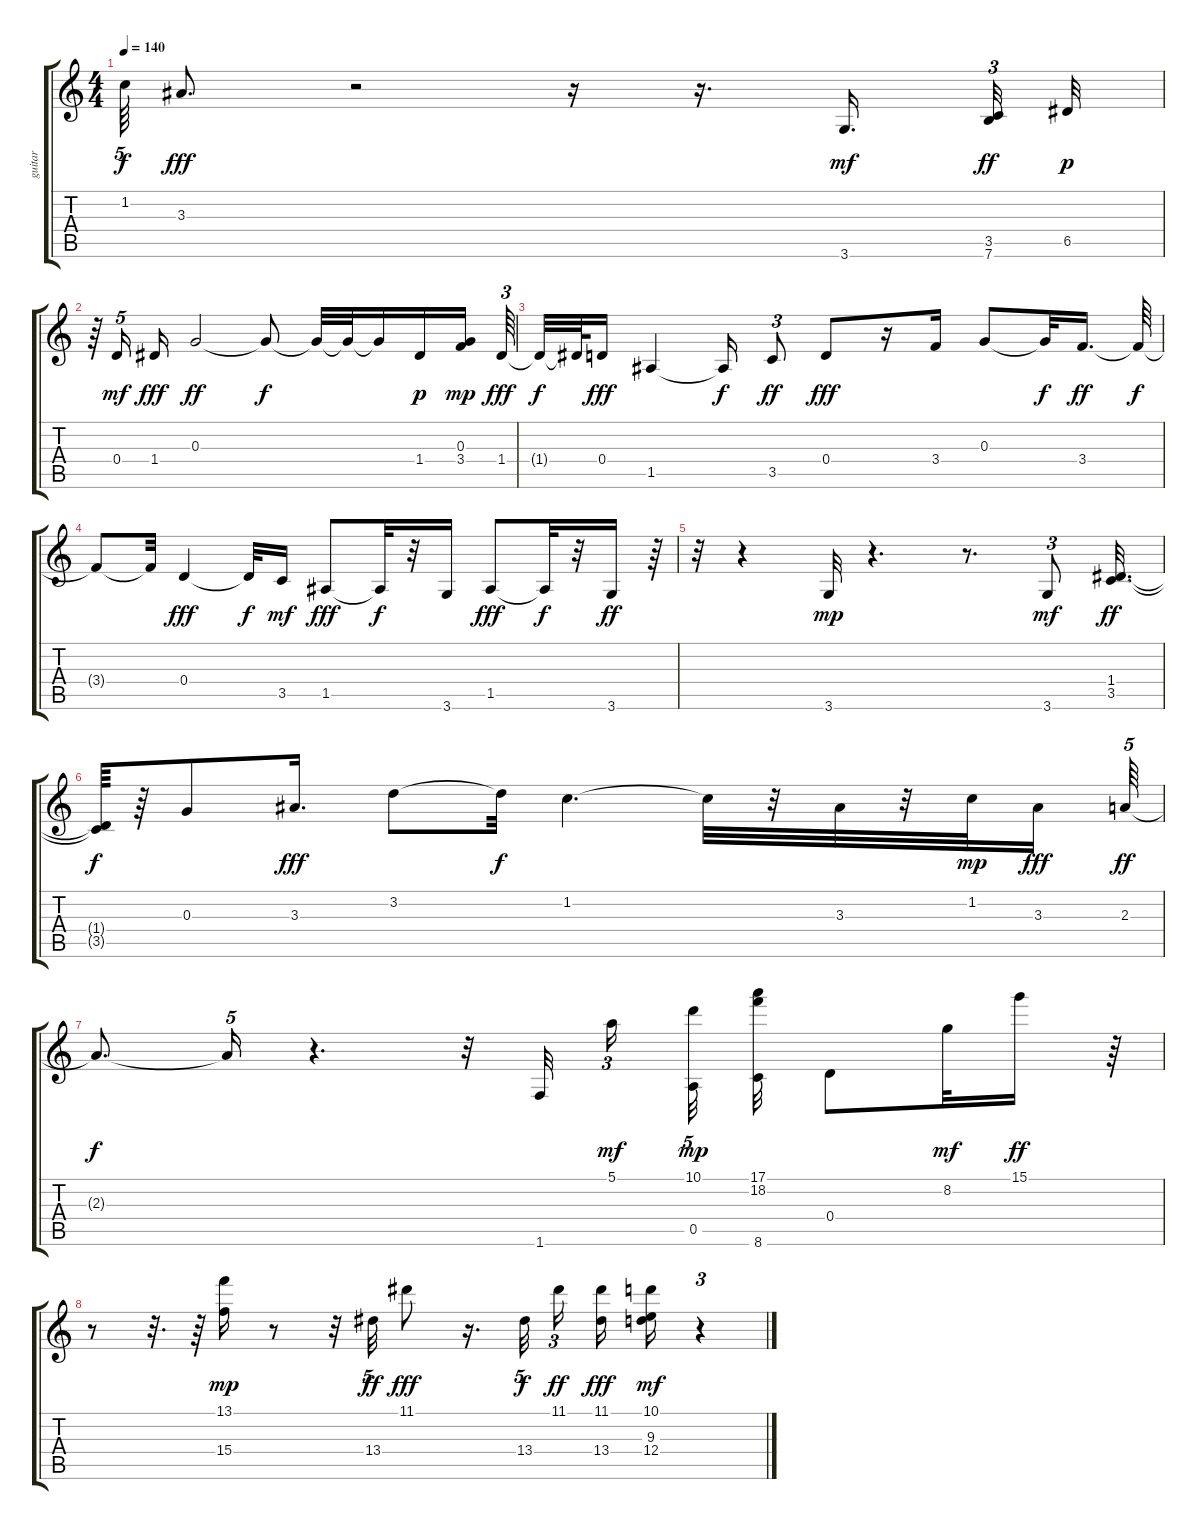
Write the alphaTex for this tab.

\track ("guitar" "guitar") {instrument acousticguitarnylon}
\staff {score tabs}
\tuning (E4 B3 G3 D3 A2 E2) {hide}
\ts (4 4)
\tempo 140
\clef g2
\ks c
1.2{t}.64{tu (5 4) dy f} 3.3.8{d dy fff} r.2 r.16 r.16{d} 3.6.16{d dy mf} (3.5 7.6).32{tu (3 2) dy ff} 6.5.32{dy p} |
r.64 0.4.16{tu (5 4) dy mf} 1.4.16{dy fff} 0.3.2{dy ff} 0.3{t}.8{dy f} 0.3{t}.32 0.3{t}.32 0.3{t}.16 1.4.16{dy p} (0.3 3.4).16{dy mp} 1.4.64{tu (3 2) dy fff} |
1.4{t}.32{dy f} 1.4{t}.64 0.4.16{dy fff} 1.5.4 1.5{t}.16{dy f} 3.5.8{tu (3 2) dy ff} 0.4.8{dy fff} r.16 3.4.16 0.3.8 0.3{t}.32{dy f} 3.4.16{d dy ff} 3.4{t}.64{dy f} |
3.4{t}.8 3.4{t}.32 0.4.4{dy fff} 0.4{t}.32{dy f} 3.5.16{dy mf} 1.5.8{dy fff} 1.5{t}.32{dy f} r.32 3.6.16 1.5.8{dy fff} 1.5{t}.32{dy f} r.32 3.6.16{dy ff} r.64 |
r.32 r.4 3.6.32{dy mp} r.4{d} r.8{d} 3.6.8{tu (3 2) dy mf} (1.4 3.5).32{d dy ff} |
(1.4{t} 3.5{t}).64{dy f} r.64 0.3.8 3.3.16{d dy fff} 3.2.8 3.2{t}.32{dy f} 1.2.4{d} 1.2{t}.32 r.32 3.3.32 r.32 1.2.32{dy mp} 3.3.16{dy fff} 2.3.64{tu (5 4) dy ff} |
2.3{t}.8{d dy f} 2.3{t}.16{tu (5 4)} r.4{d} r.32 1.6.32 5.1.16{tu (3 2) dy mf} (10.1 0.5).32{tu (5 4) dy mp} (17.1 18.2 8.6).32 0.4.8 8.2.32{dy mf} 15.1.16{dy ff} r.64 |
r.8 r.32{d} r.64 (13.1 15.4).16{dy mp} r.8 r.32 13.4.32{tu (5 4) dy ff} 11.1.8{dy fff} r.16{d} 13.4.32{tu (5 4) dy f} 11.1.16{tu (3 2) dy ff} (11.1 13.4).16{dy fff} (10.1 9.3 12.4).16{dy mf} r.4{tu (3 2)}
